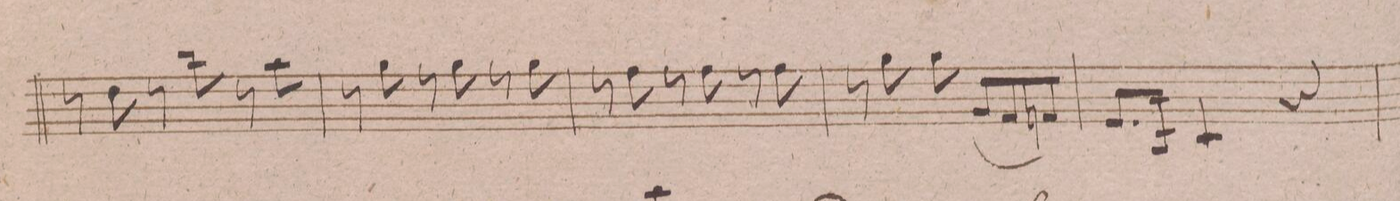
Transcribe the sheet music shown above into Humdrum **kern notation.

**kern	**dynam
*I"Violino 1mo	*
*clefG2	*
*k[f#]	*
*met(c)	*
*M3/4	*
8r	.
8dd\	.
8r	.
8bb\	.
8r	.
8aa\	.
=144	=144
8r	.
8gg\	.
8r	.
8gg\	.
8r	.
8gg\	.
=145	=145
8r	.
8ff#\	.
8r	.
8ff#\	.
8r	.
8ff#\	.
=146	=146
8r	.
8gg\	.
8gg\	.
(<8g/L	.
8f#/	.
8fn/J)	.
=147	=147
8.e/L	.
16B/Jk	.
4c/	.
4r	.
=148	=148
*-	*-
